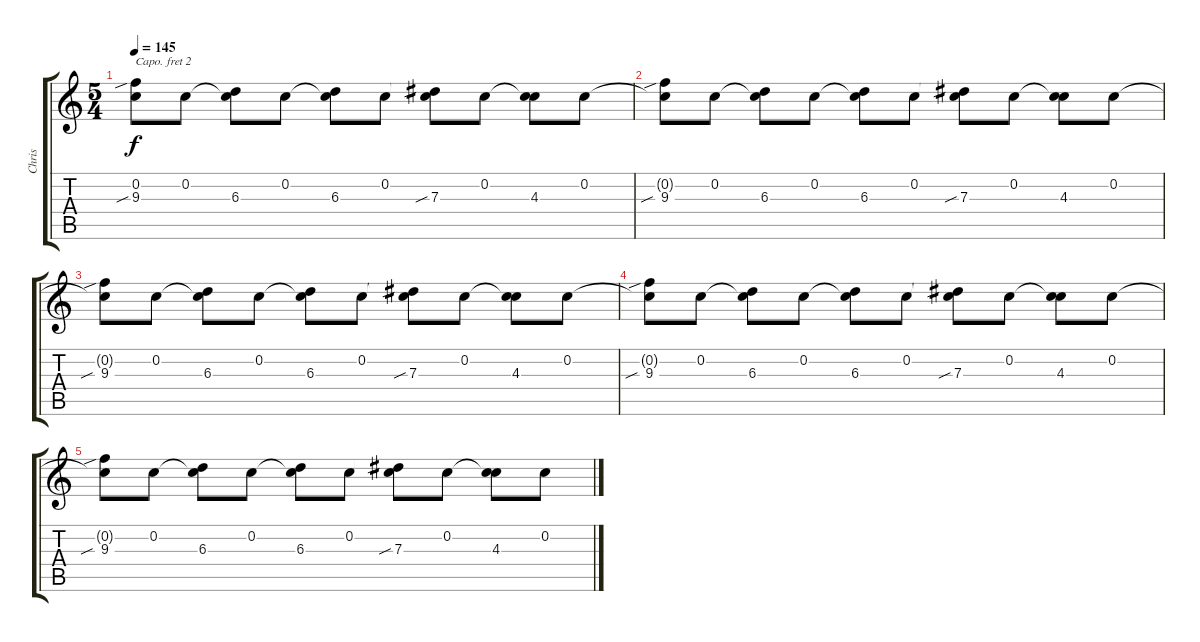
\track ("Chris" "Chris") {instrument overdrivenguitar}
\staff {score tabs}
\capo 2
\tuning (Eb4 Bb3 Gb3 Db3 Bb2 Eb2) {hide}
\ts (5 4)
\tempo 145
\clef g2
\ks c
(0.2{t} 9.3{sib}).8{dy f} 0.2.8 (0.2{t} 6.3).8 0.2.8 (0.2{t} 6.3).8 0.2.8 (0.2{t} 7.3{sib}).8 0.2.8 (0.2{t} 4.3).8 0.2.8 |
(0.2{t} 9.3{sib}).8{volume 7} 0.2.8 (0.2{t} 6.3).8 0.2.8 (0.2{t} 6.3).8 0.2.8 (0.2{t} 7.3{sib}).8 0.2.8 (0.2{t} 4.3).8 0.2.8 |
(0.2{t} 9.3{sib}).8 0.2.8 (0.2{t} 6.3).8{volume 6} 0.2.8 (0.2{t} 6.3).8 0.2.8 (0.2{t} 7.3{sib}).8 0.2.8 (0.2{t} 4.3).8 0.2.8 |
(0.2{t} 9.3{sib}).8 0.2.8{volume 4} (0.2{t} 6.3).8 0.2.8 (0.2{t} 6.3).8 0.2.8 (0.2{t} 7.3{sib}).8 0.2.8 (0.2{t} 4.3).8 0.2.8 |
(0.2{t} 9.3{sib}).8{volume 2} 0.2.8 (0.2{t} 6.3).8 0.2.8 (0.2{t} 6.3).8 0.2.8 (0.2{t} 7.3{sib}).8 0.2.8 (0.2{t} 4.3).8 0.2.8
